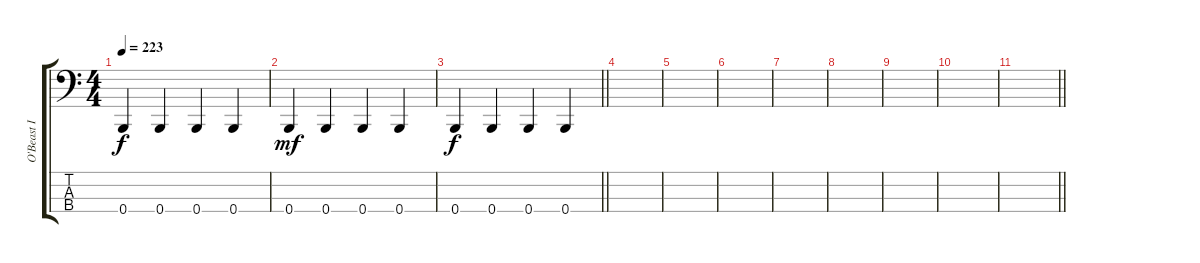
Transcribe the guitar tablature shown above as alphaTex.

\track ("O'Beast I" "O'Beast I") {instrument electricbasspick}
\staff {score tabs}
\tuning (E2 B1 Gb1 B0) {hide}
\ts (4 4)
\tempo 223
\clef f4
\ks c
0.4.4{dy f} 0.4.4 0.4.4 0.4.4 |
0.4.4{dy mf} 0.4.4 0.4.4 0.4.4 |
\barLineRight lightlight
0.4.4{dy f} 0.4.4 0.4.4 0.4.4 |
|
|
|
|
|
|
|
\barLineRight lightlight
